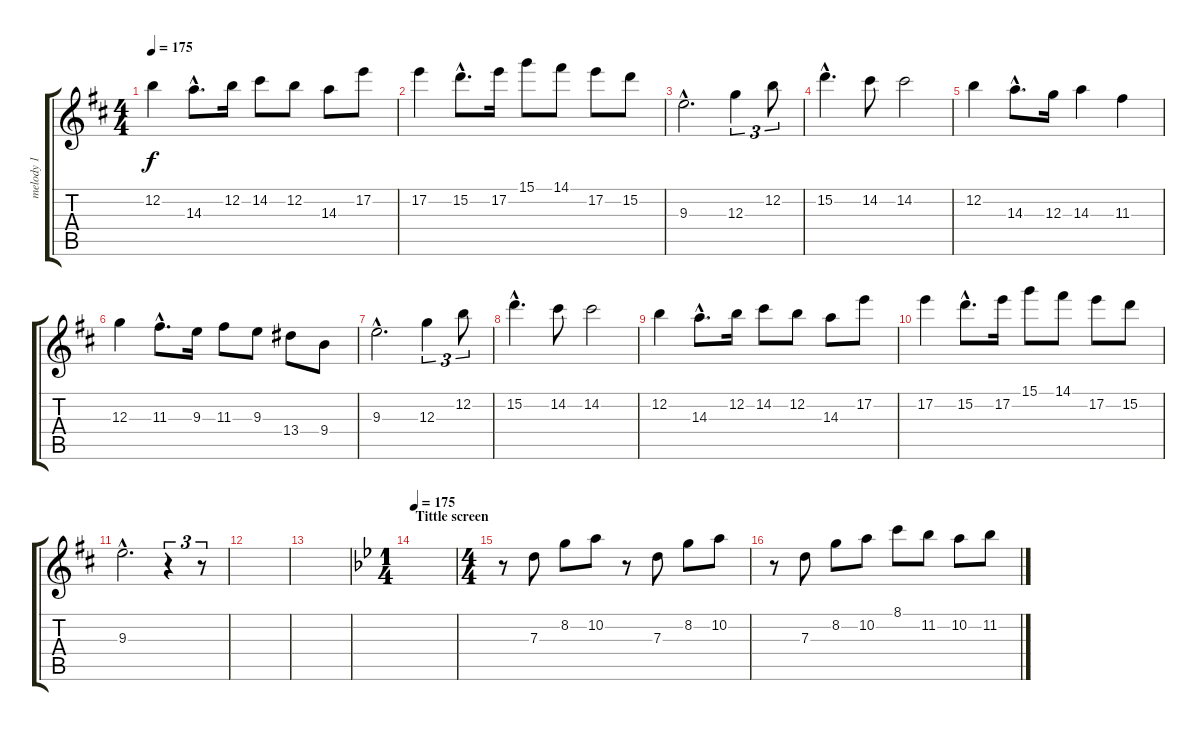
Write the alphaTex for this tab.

\track ("melody 1" "melody 1") {instrument overdrivenguitar}
\staff {score tabs}
\tuning (E4 B3 G3 D3 A2 E2) {hide}
\ts (4 4)
\tempo 175
\clef g2
\ks d
12.2.4{dy f} 14.3{hac}.8{d} 12.2.16 14.2.8 12.2.8 14.3.8 17.2.8 |
17.2.4 15.2{hac}.8{d} 17.2.16 15.1.8 14.1.8 17.2.8 15.2.8 |
9.3{hac}.2{d} 12.3.4{tu (3 2)} 12.2.8{tu (3 2)} |
15.2{hac}.4{d} 14.2.8 14.2.2 |
12.2.4 14.3{hac}.8{d} 12.3.16 14.3.4 11.3.4 |
12.3.4 11.3{hac}.8{d} 9.3.16 11.3.8 9.3.8 13.4.8 9.4.8 |
9.3{hac}.2{d} 12.3.4{tu (3 2)} 12.2.8{tu (3 2)} |
15.2{hac}.4{d} 14.2.8 14.2.2 |
12.2.4 14.3{hac}.8{d} 12.2.16 14.2.8 12.2.8 14.3.8 17.2.8 |
17.2.4 15.2{hac}.8{d} 17.2.16 15.1.8 14.1.8 17.2.8 15.2.8 |
9.3{hac}.2{d} r.4{tu (3 2)} r.8{tu (3 2)} |
|
|
\ts (1 4)
\section ("" "Tittle screen")
\tempo 175
\ks bb
|
\ts (4 4)
r.8 7.3.8 8.2.8 10.2.8 r.8 7.3.8 8.2.8 10.2.8 |
r.8 7.3.8 8.2.8 10.2.8 8.1.8 11.2.8 10.2.8 11.2.8
